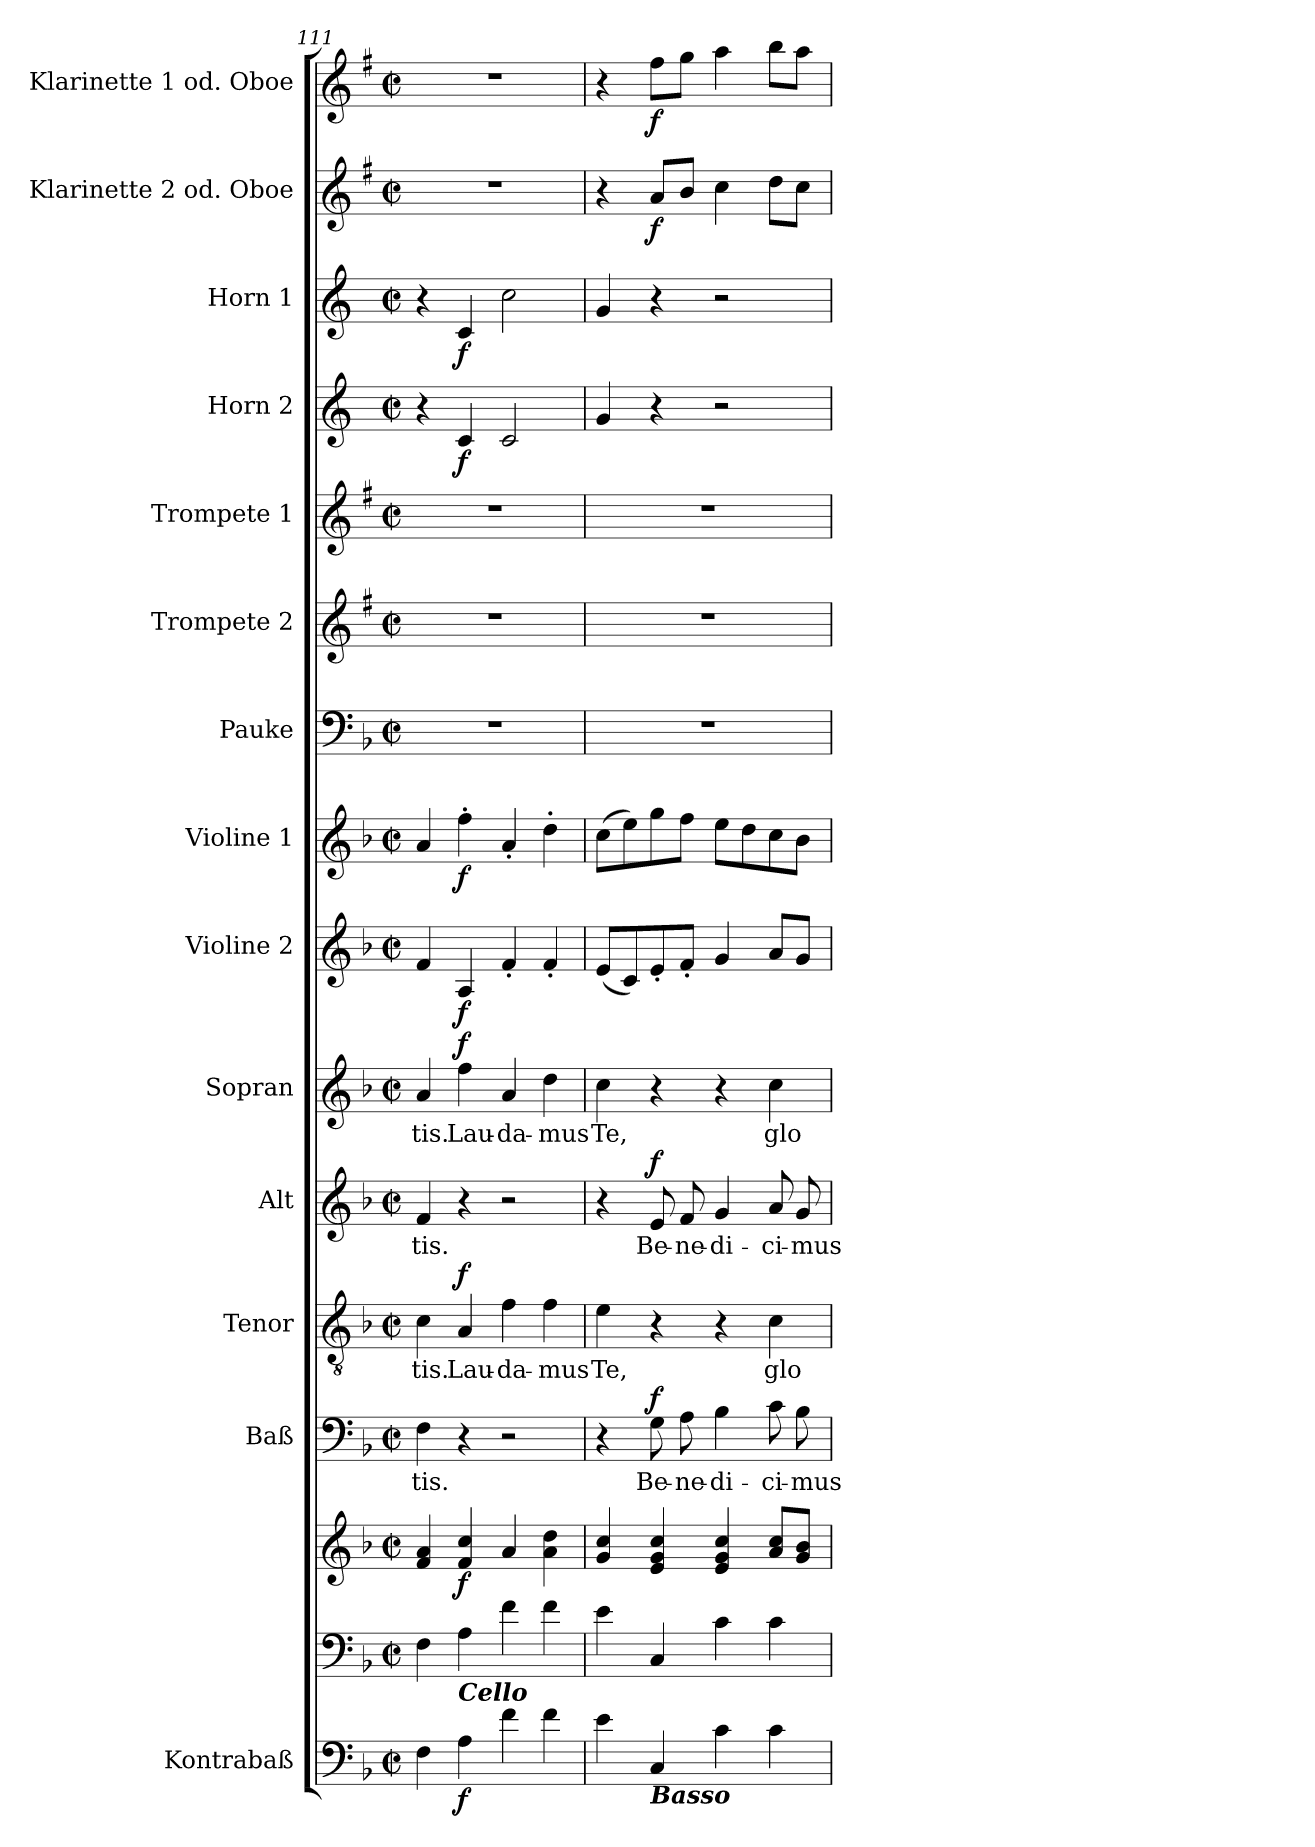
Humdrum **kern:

**kern	**dynam	**kern	**kern	**dynam	**kern	**text	**dynam	**kern	**text	**dynam	**kern	**text	**dynam	**kern	**text	**dynam	**kern	**dynam	**kern	**dynam	**kern	**kern	**kern	**kern	**dynam	**kern	**dynam	**kern	**dynam	**kern	**dynam
*part15	*part15	*part14	*part14	*part14	*part13	*part13	*part13	*part12	*part12	*part12	*part11	*part11	*part11	*part10	*part10	*part10	*part9	*part9	*part8	*part8	*part7	*part6	*part5	*part4	*part4	*part3	*part3	*part2	*part2	*part1	*part1
*staff16	*staff16	*staff15	*staff14	*staff14/15	*staff13	*staff13	*staff13	*staff12	*staff12	*staff12	*staff11	*staff11	*staff11	*staff10	*staff10	*staff10	*staff9	*staff9	*staff8	*staff8	*staff7	*staff6	*staff5	*staff4	*staff4	*staff3	*staff3	*staff2	*staff2	*staff1	*staff1
*I"Kontrabaß	*	*	*	*	*I"Baß	*	*	*I"Tenor	*	*	*I"Alt	*	*	*I"Sopran	*	*	*I"Violine 2	*	*I"Violine 1	*	*I"Pauke	*I"Trompete 2	*I"Trompete 1	*I"Horn 2	*	*I"Horn 1	*	*I"Klarinette 2 od. Oboe	*	*I"Klarinette 1 od. Oboe	*
*	*	*	*	*	*	*	*	*	*	*	*	*	*	*	*	*	*	*	*	*	*	*I'Tpt	*I'Tpt	*I'Hn	*	*I'Hn	*	*	*	*	*
*clefF4	*	*clefF4	*clefG2	*	*clefF4	*	*	*clefGv2	*	*	*clefG2	*	*	*clefG2	*	*	*clefG2	*	*clefG2	*	*clefF4	*clefG2	*clefG2	*clefG2	*	*clefG2	*	*clefG2	*	*clefG2	*
*ITrd7c12	*	*	*	*	*	*	*	*	*	*	*	*	*	*	*	*	*	*	*	*	*	*ITrd1c2	*ITrd1c2	*ITrd4c7	*	*ITrd4c7	*	*ITrd1c2	*	*ITrd1c2	*
*k[b-]	*	*k[b-]	*k[b-]	*	*k[b-]	*	*	*k[b-]	*	*	*k[b-]	*	*	*k[b-]	*	*	*k[b-]	*	*k[b-]	*	*k[b-]	*k[b-]	*k[b-]	*k[b-]	*	*k[b-]	*	*k[b-]	*	*k[b-]	*
*F:	*	*F:	*F:	*	*F:	*	*	*F:	*	*	*F:	*	*	*F:	*	*	*F:	*	*F:	*	*F:	*F:	*F:	*F:	*	*F:	*	*F:	*	*F:	*
*M2/2	*	*M2/2	*M2/2	*	*M2/2	*	*	*M2/2	*	*	*M2/2	*	*	*M2/2	*	*	*M2/2	*	*M2/2	*	*M2/2	*M2/2	*M2/2	*M2/2	*	*M2/2	*	*M2/2	*	*M2/2	*
*met(c|)	*	*met(c|)	*met(c|)	*	*met(c|)	*	*	*met(c|)	*	*	*met(c|)	*	*	*met(c|)	*	*	*met(c|)	*	*met(c|)	*	*met(c|)	*met(c|)	*met(c|)	*met(c|)	*	*met(c|)	*	*met(c|)	*	*met(c|)	*
=111	=111	=111	=111	=111	=111	=111	=111	=111	=111	=111	=111	=111	=111	=111	=111	=111	=111	=111	=111	=111	=111	=111	=111	=111	=111	=111	=111	=111	=111	=111	=111
!	!	!	!	!	!	!LO:LY:b	!	!	!LO:LY:b	!	!	!LO:LY:b	!	!	!LO:LY:b	!	!	!	!	!	!	!	!	!	!	!	!	!	!	!	!
4FF\	.	4F\	4f/ 4a/	.	4F\	-tis.	.	4c\	-tis.	.	4f/	-tis.	.	4a/	-tis.	.	4f/	.	4a/	.	1r	1r	1r	4r	.	4r	.	1r	.	1r	.
!LO:TX:a:Bi:t=Cello	!	!	!	!	!	!	!	!	!	!	!	!	!	!	!	!	!	!	!	!	!	!	!	!	!	!	!	!	!	!	!
!	!LO:DY:b	!	!	!LO:DY:b	!	!	!	!	!LO:LY:b	!LO:DY:a	!	!	!	!	!LO:LY:b	!LO:DY:a	!	!LO:DY:b	!	!LO:DY:b	!	!	!	!	!LO:DY:b	!	!LO:DY:b	!	!	!	!
4AA\	f	4A\	4f/ 4cc/	f	4r	.	.	4A/	Lau-	f	4r	.	.	4ff\	Lau-	f	4A/	f	4ff'>\	f	.	.	.	4F/	f	4F/	f	.	.	.	.
!	!	!	!	!	!	!	!	!	!LO:LY:b	!	!	!	!	!	!LO:LY:b	!	!	!	!	!	!	!	!	!	!	!	!	!	!	!	!
4F\	.	4f\	4a/	.	2r	.	.	4f\	-da-	.	2r	.	.	4a/	-da-	.	4f'</	.	4a'</	.	.	.	.	2F/	.	2f\	.	.	.	.	.
!	!	!	!	!	!	!	!	!	!LO:LY:b	!	!	!	!	!	!LO:LY:b	!	!	!	!	!	!	!	!	!	!	!	!	!	!	!	!
4F\	.	4f\	4a\ 4dd\	.	.	.	.	4f\	-mus	.	.	.	.	4dd\	-mus	.	4f'</	.	4dd'>\	.	.	.	.	.	.	.	.	.	.	.	.
=112	=112	=112	=112	=112	=112	=112	=112	=112	=112	=112	=112	=112	=112	=112	=112	=112	=112	=112	=112	=112	=112	=112	=112	=112	=112	=112	=112	=112	=112	=112	=112
!	!	!	!	!	!	!	!	!	!LO:LY:b	!	!	!	!	!	!LO:LY:b	!	!	!	!	!	!	!	!	!	!	!	!	!	!	!	!
4E\	.	4e\	4g/ 4cc/	.	4r	.	.	4e\	Te,	.	4r	.	.	4cc\	Te,	.	(<8e/L	.	(>8cc\L	.	1r	1r	1r	4c/	.	4c/	.	4r	.	4r	.
.	.	.	.	.	.	.	.	.	.	.	.	.	.	.	.	.	8c/)	.	8ee\)	.	.	.	.	.	.	.	.	.	.	.	.
!LO:TX:b:Bi:t=Basso	!	!	!	!	!	!	!	!	!	!	!	!	!	!	!	!	!	!	!	!	!	!	!	!	!	!	!	!	!	!	!
!	!	!	!	!	!	!LO:LY:b	!LO:DY:a	!	!	!	!	!LO:LY:b	!LO:DY:a	!	!	!	!	!	!	!	!	!	!	!	!	!	!	!	!LO:DY:b	!	!LO:DY:b
4CC/	.	4C/	4e/ 4g/ 4cc/	.	8G\	Be-	f	4r	.	.	8e/	Be-	f	4r	.	.	8e'</	.	8gg\	.	.	.	.	4r	.	4r	.	8g/L	f	8ee\L	f
!	!	!	!	!	!	!LO:LY:b	!	!	!	!	!	!LO:LY:b	!	!	!	!	!	!	!	!	!	!	!	!	!	!	!	!	!	!	!
.	.	.	.	.	8A\	-ne-	.	.	.	.	8f/	-ne-	.	.	.	.	8f'</J	.	8ff\J	.	.	.	.	.	.	.	.	8a/J	.	8ff\J	.
!	!	!	!	!	!	!LO:LY:b	!	!	!	!	!	!LO:LY:b	!	!	!	!	!	!	!	!	!	!	!	!	!	!	!	!	!	!	!
4C\	.	4c\	4e/ 4g/ 4cc/	.	4B-\	-di-	.	4r	.	.	4g/	-di-	.	4r	.	.	4g/	.	8ee\L	.	.	.	.	2r	.	2r	.	4b-\	.	4gg\	.
.	.	.	.	.	.	.	.	.	.	.	.	.	.	.	.	.	.	.	8dd\	.	.	.	.	.	.	.	.	.	.	.	.
!	!	!	!	!	!	!LO:LY:b	!	!	!LO:LY:b	!	!	!LO:LY:b	!	!	!LO:LY:b	!	!	!	!	!	!	!	!	!	!	!	!	!	!	!	!
4C\	.	4c\	8a/ 8cc/L	.	8c\	-ci-	.	4c\	glo-	.	8a/	-ci-	.	4cc\	glo-	.	8a/L	.	8cc\	.	.	.	.	.	.	.	.	8cc\L	.	8aa\L	.
!	!	!	!	!	!	!LO:LY:b	!	!	!	!	!	!LO:LY:b	!	!	!	!	!	!	!	!	!	!	!	!	!	!	!	!	!	!	!
.	.	.	8g/ 8b-/J	.	8B-\	-mus	.	.	.	.	8g/	-mus	.	.	.	.	8g/J	.	8b-\J	.	.	.	.	.	.	.	.	8b-\J	.	8gg\J	.
=	=	=	=	=	=	=	=	=	=	=	=	=	=	=	=	=	=	=	=	=	=	=	=	=	=	=	=	=	=	=	=
*-	*-	*-	*-	*-	*-	*-	*-	*-	*-	*-	*-	*-	*-	*-	*-	*-	*-	*-	*-	*-	*-	*-	*-	*-	*-	*-	*-	*-	*-	*-	*-
